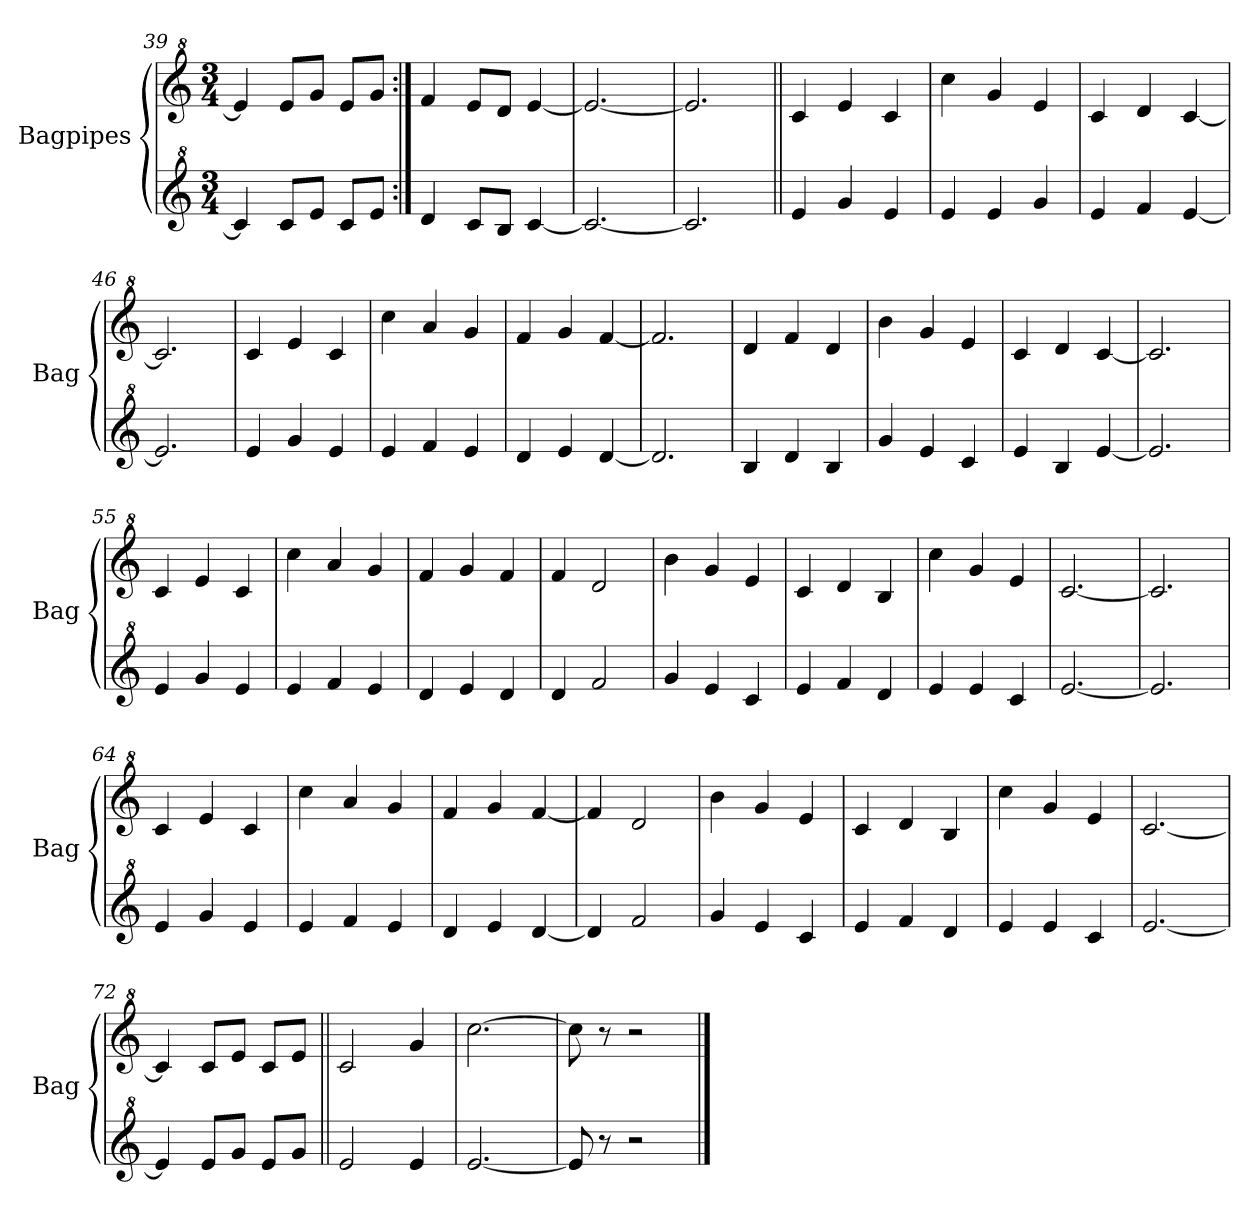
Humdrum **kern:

**kern	**kern
*part2	*part1
*staff2	*staff1
*I"Bagpipes	*I"Bagpipes
*I'Bag	*I'Bag
*clefG^2	*clefG^2
*k[]	*k[]
*C:	*C:
*M3/4	*M3/4
=39	=39
4cc/]	4ee/]
8cc/L	8ee/L
8ee/J	8gg/J
8cc/L	8ee/L
8ee/J	8gg/J
=40:|!	=40:|!
4dd/	4ff/
8cc/L	8ee/L
8b/J	8dd/J
[4cc/	[4ee/
=41	=41
2.cc/_	2.ee/_
=42	=42
2.cc/]	2.ee/]
=43||	=43||
4ee/	4cc/
4gg/	4ee/
4ee/	4cc/
!!LO:LB:g=z
=44	=44
4ee/	4ccc\
4ee/	4gg/
4gg/	4ee/
=45	=45
4ee/	4cc/
4ff/	4dd/
[4ee/	[4cc/
=46	=46
2.ee/]	2.cc/]
=47	=47
4ee/	4cc/
4gg/	4ee/
4ee/	4cc/
=48	=48
4ee/	4ccc\
4ff/	4aa/
4ee/	4gg/
=49	=49
4dd/	4ff/
4ee/	4gg/
[4dd/	[4ff/
=50	=50
2.dd/]	2.ff/]
=51	=51
4b/	4dd/
4dd/	4ff/
4b/	4dd/
=52	=52
4gg/	4bb\
4ee/	4gg/
4cc/	4ee/
=53	=53
4ee/	4cc/
4b/	4dd/
[4ee/	[4cc/
=54	=54
2.ee/]	2.cc/]
=55	=55
4ee/	4cc/
4gg/	4ee/
4ee/	4cc/
=56	=56
4ee/	4ccc\
4ff/	4aa/
4ee/	4gg/
=57	=57
4dd/	4ff/
4ee/	4gg/
4dd/	4ff/
!!LO:LB:g=z
=58	=58
4dd/	4ff/
2ff/	2dd/
=59	=59
4gg/	4bb\
4ee/	4gg/
4cc/	4ee/
=60	=60
4ee/	4cc/
4ff/	4dd/
4dd/	4b/
=61	=61
4ee/	4ccc\
4ee/	4gg/
4cc/	4ee/
=62	=62
[2.ee/	[2.cc/
=63	=63
2.ee/]	2.cc/]
=64	=64
4ee/	4cc/
4gg/	4ee/
4ee/	4cc/
=65	=65
4ee/	4ccc\
4ff/	4aa/
4ee/	4gg/
=66	=66
4dd/	4ff/
4ee/	4gg/
[4dd/	[4ff/
=67	=67
4dd/]	4ff/]
2ff/	2dd/
=68	=68
4gg/	4bb\
4ee/	4gg/
4cc/	4ee/
=69	=69
4ee/	4cc/
4ff/	4dd/
4dd/	4b/
=70	=70
4ee/	4ccc\
4ee/	4gg/
4cc/	4ee/
=71	=71
[2.ee/	[2.cc/
!!LO:PB:g=z
=72	=72
4ee/]	4cc/]
8ee/L	8cc/L
8gg/J	8ee/J
8ee/L	8cc/L
8gg/J	8ee/J
=73||	=73||
2ee/	2cc/
4ee/	4gg/
=74	=74
[2.ee/	[2.ccc\
=75	=75
8ee/]	8ccc\]
8r	8r
2r	2r
==	==
*-	*-
